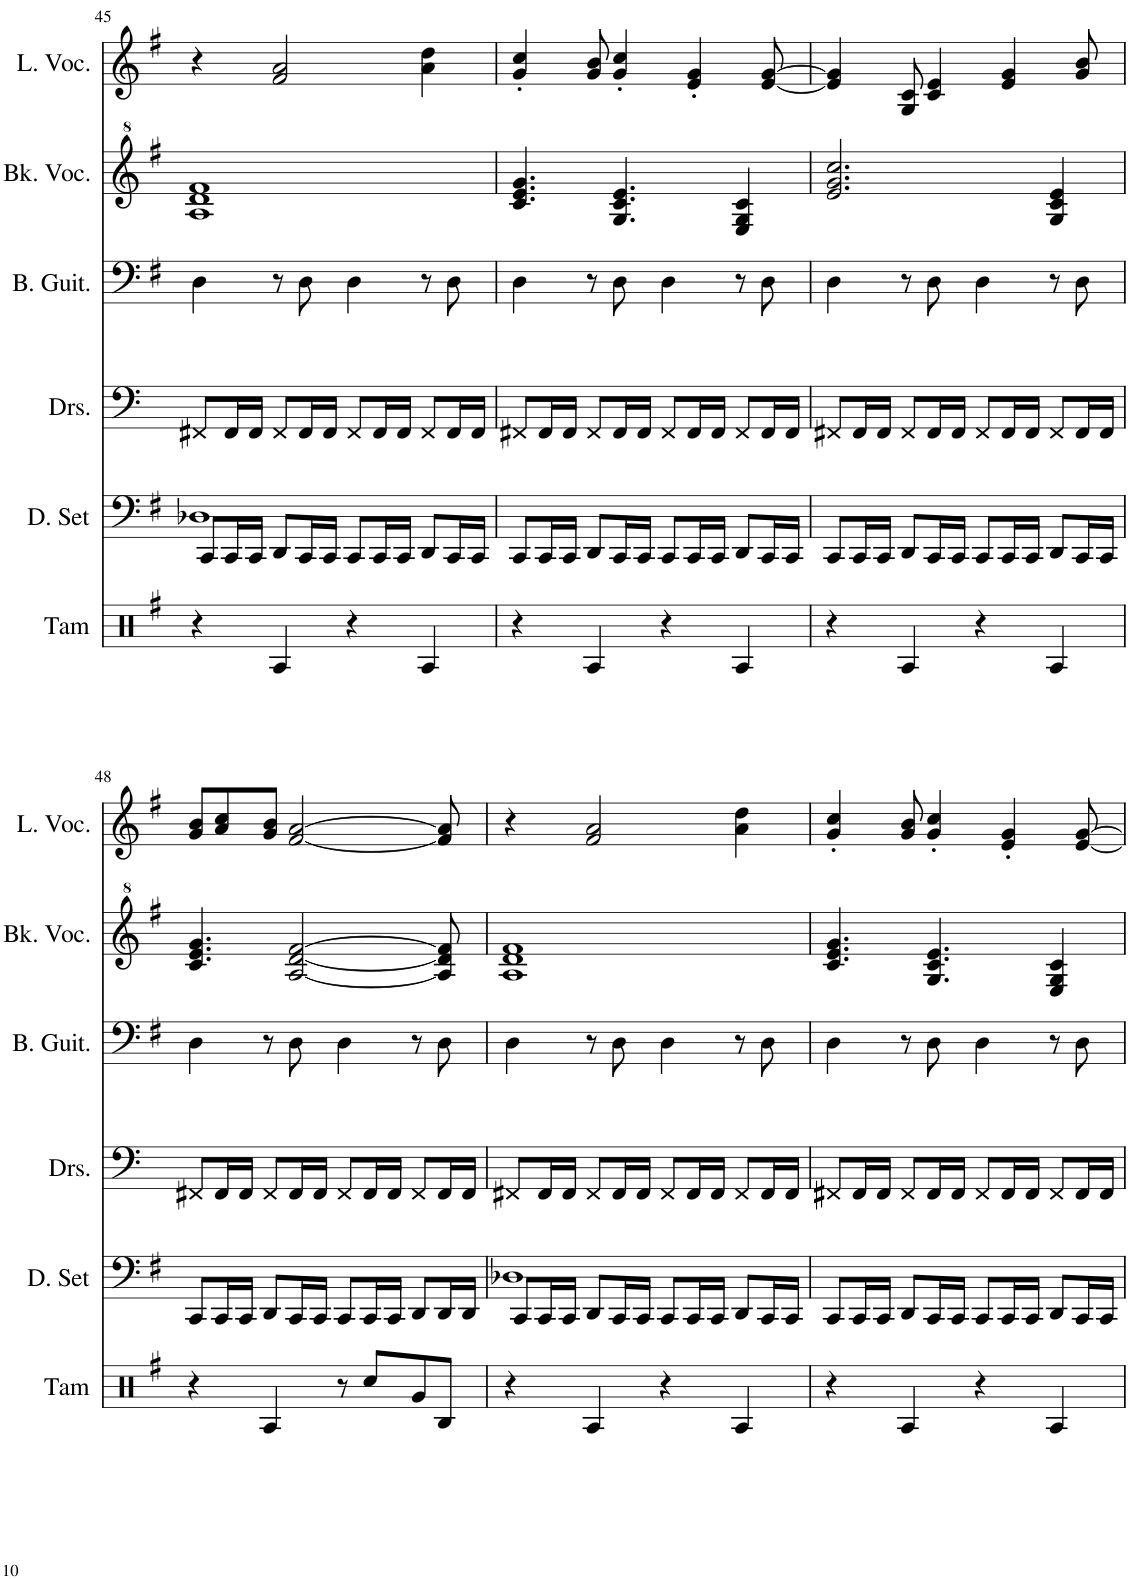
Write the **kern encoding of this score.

**kern	**kern	**kern	**kern	**kern	**kern
*part6	*part5	*part4	*part3	*part2	*part1
*staff6	*staff5	*staff4	*staff3	*staff2	*staff1
*I"タムタム	*I"ドラムセット	*I"Drumset	*I"Bass Guitar	*I"Backing Vocals	*I"Lead Vocals
*	*	*I'Drs.	*I'B. Guit.	*I'Bk. Voc.	*I'L. Voc.
!!LO:PB:g=z
*clefX	*clefF4	*clefF4	*clefF4	*clefG^2	*clefG2
*	*	*	*Trd7c12	*	*
*k[f#]	*k[f#]	*k[]	*k[f#]	*k[f#]	*k[f#]
*M4/4	*M4/4	*M4/4	*M4/4	*M4/4	*M4/4
=45	=45	=45	=45	=45	=45
*	*^	*	*	*	*
4r	8CC/L	1D-X	8FF#X/L	4D\	1a 1dd 1ff#	4r
.	16CC/L	.	16FF#/L	.	.	.
.	16CC/JJ	.	16FF#/JJ	.	.	.
4A/	8DD/L	.	8FF#/L	8r	.	2f#/ 2a/
.	16CC/L	.	16FF#/L	8D\	.	.
.	16CC/JJ	.	16FF#/JJ	.	.	.
4r	8CC/L	.	8FF#/L	4D\	.	.
.	16CC/L	.	16FF#/L	.	.	.
.	16CC/JJ	.	16FF#/JJ	.	.	.
4A/	8DD/L	.	8FF#/L	8r	.	4a\ 4dd\
.	16CC/L	.	16FF#/L	8D\	.	.
.	16CC/JJ	.	16FF#/JJ	.	.	.
*	*v	*v	*	*	*	*
=46	=46	=46	=46	=46	=46
4r	8CC/L	8FF#X/L	4D\	4.cc/ 4.ee/ 4.gg/	4g/' 4cc/'
.	16CC/L	16FF#/L	.	.	.
.	16CC/JJ	16FF#/JJ	.	.	.
4A/	8DD/L	8FF#/L	8r	.	8g/ 8b/
.	16CC/L	16FF#/L	8D\	4.g/ 4.cc/ 4.ee/	4g/' 4cc/'
.	16CC/JJ	16FF#/JJ	.	.	.
4r	8CC/L	8FF#/L	4D\	.	.
.	16CC/L	16FF#/L	.	.	4e/' 4g/'
.	16CC/JJ	16FF#/JJ	.	.	.
4A/	8DD/L	8FF#/L	8r	4e/ 4g/ 4cc/	.
.	16CC/L	16FF#/L	8D\	.	[8e/ [8g/
.	16CC/JJ	16FF#/JJ	.	.	.
=47	=47	=47	=47	=47	=47
4r	8CC/L	8FF#X/L	4D\	2.ee/ 2.gg/ 2.ccc/	4e/] 4g/]
.	16CC/L	16FF#/L	.	.	.
.	16CC/JJ	16FF#/JJ	.	.	.
4A/	8DD/L	8FF#/L	8r	.	8G/ 8c/
.	16CC/L	16FF#/L	8D\	.	4c/ 4e/
.	16CC/JJ	16FF#/JJ	.	.	.
4r	8CC/L	8FF#/L	4D\	.	.
.	16CC/L	16FF#/L	.	.	4e/ 4g/
.	16CC/JJ	16FF#/JJ	.	.	.
4A/	8DD/L	8FF#/L	8r	4g/ 4cc/ 4ee/	.
.	16CC/L	16FF#/L	8D\	.	8g/ 8b/
.	16CC/JJ	16FF#/JJ	.	.	.
!!LO:LB:g=z
=48	=48	=48	=48	=48	=48
4r	8CC/L	8FF#X/L	4D\	4.cc/ 4.ee/ 4.gg/	8g/ 8b/L
.	16CC/L	16FF#/L	.	.	8a/ 8cc/
.	16CC/JJ	16FF#/JJ	.	.	.
4A/	8DD/L	8FF#/L	8r	.	8g/ 8b/J
.	16CC/L	16FF#/L	8D\	[2a/ [2dd/ [2ff#/	[2f#/ [2a/
.	16CC/JJ	16FF#/JJ	.	.	.
8r	8CC/L	8FF#/L	4D\	.	.
8cc/L	16CC/L	16FF#/L	.	.	.
.	16CC/JJ	16FF#/JJ	.	.	.
8g/	8DD/L	8FF#/L	8r	.	.
8B/J	16DD/L	16FF#/L	8D\	8a/] 8dd/] 8ff#/]	8f#/] 8a/]
.	16DD/JJ	16FF#/JJ	.	.	.
=49	=49	=49	=49	=49	=49
*	*^	*	*	*	*
4r	8CC/L	1D-X	8FF#X/L	4D\	1a 1dd 1ff#	4r
.	16CC/L	.	16FF#/L	.	.	.
.	16CC/JJ	.	16FF#/JJ	.	.	.
4A/	8DD/L	.	8FF#/L	8r	.	2f#/ 2a/
.	16CC/L	.	16FF#/L	8D\	.	.
.	16CC/JJ	.	16FF#/JJ	.	.	.
4r	8CC/L	.	8FF#/L	4D\	.	.
.	16CC/L	.	16FF#/L	.	.	.
.	16CC/JJ	.	16FF#/JJ	.	.	.
4A/	8DD/L	.	8FF#/L	8r	.	4a\ 4dd\
.	16CC/L	.	16FF#/L	8D\	.	.
.	16CC/JJ	.	16FF#/JJ	.	.	.
*	*v	*v	*	*	*	*
=50	=50	=50	=50	=50	=50
4r	8CC/L	8FF#X/L	4D\	4.cc/ 4.ee/ 4.gg/	4g/' 4cc/'
.	16CC/L	16FF#/L	.	.	.
.	16CC/JJ	16FF#/JJ	.	.	.
4A/	8DD/L	8FF#/L	8r	.	8g/ 8b/
.	16CC/L	16FF#/L	8D\	4.g/ 4.cc/ 4.ee/	4g/' 4cc/'
.	16CC/JJ	16FF#/JJ	.	.	.
4r	8CC/L	8FF#/L	4D\	.	.
.	16CC/L	16FF#/L	.	.	4e/' 4g/'
.	16CC/JJ	16FF#/JJ	.	.	.
4A/	8DD/L	8FF#/L	8r	4e/ 4g/ 4cc/	.
.	16CC/L	16FF#/L	8D\	.	[8e/ [8g/
.	16CC/JJ	16FF#/JJ	.	.	.
=	=	=	=	=	=
*-	*-	*-	*-	*-	*-
